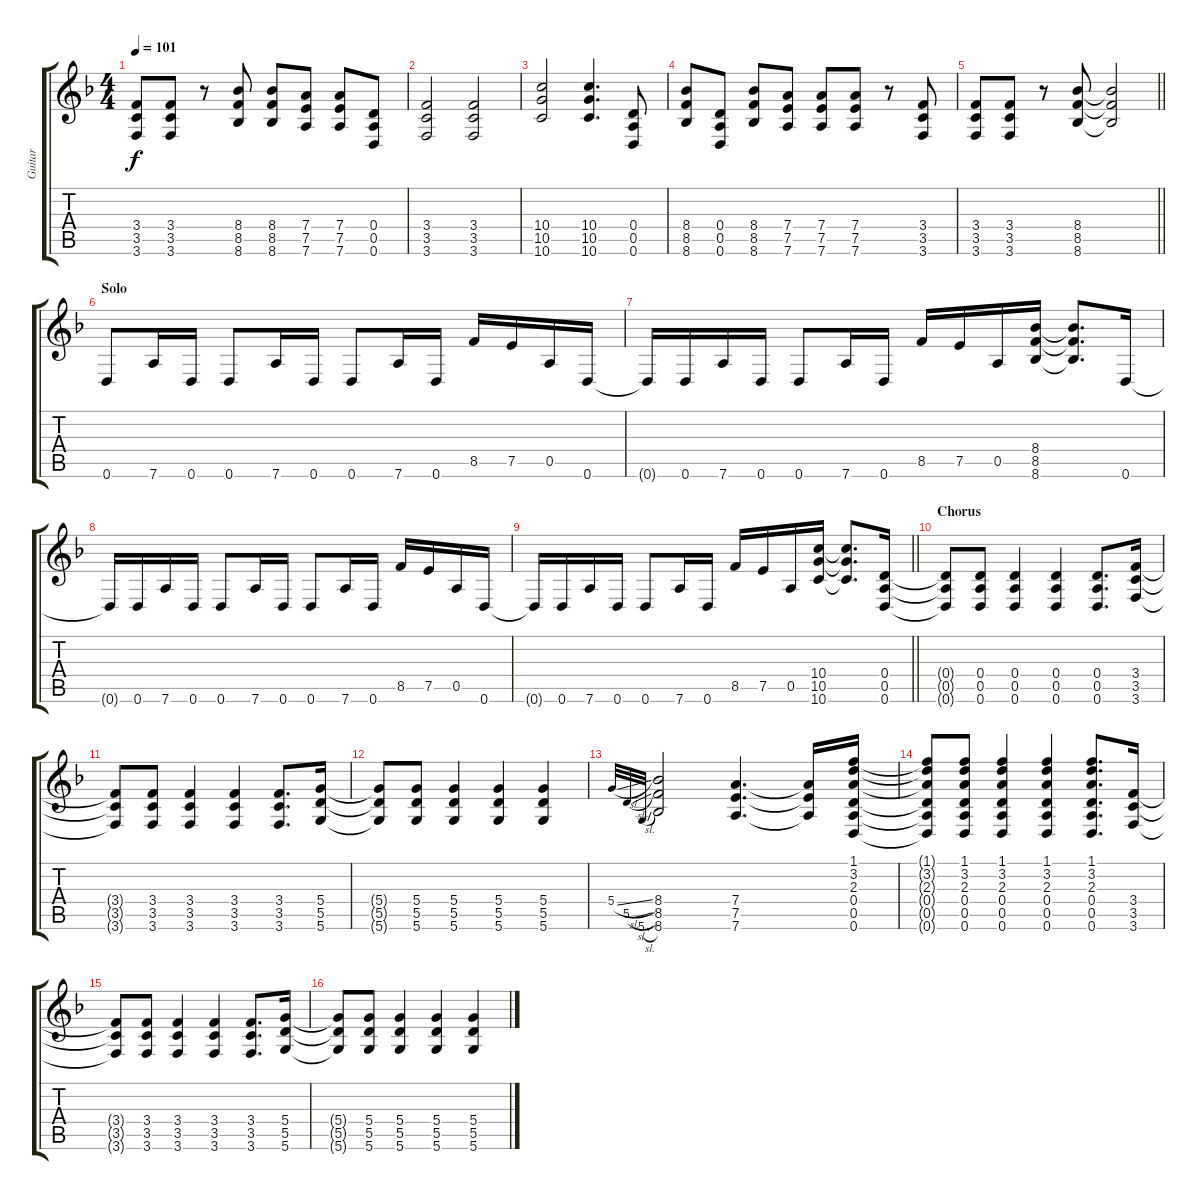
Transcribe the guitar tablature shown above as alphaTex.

\track ("Guitar" "Guitar") {instrument distortionguitar}
\staff {score tabs}
\tuning (E4 B3 G3 D3 A2 D2) {hide}
\ts (4 4)
\tempo 101
\clef g2
\ks dminor
(3.4 3.5 3.6).8{dy f} (3.4 3.5 3.6).8 r.8 (8.4 8.5 8.6).8 (8.4 8.5 8.6).8 (7.4 7.5 7.6).8 (7.4 7.5 7.6).8 (0.4 0.5 0.6).8 |
(3.4 3.5 3.6).2 (3.4 3.5 3.6).2 |
(10.4 10.5 10.6).2 (10.4 10.5 10.6).4{d} (0.4 0.5 0.6).8 |
(8.4 8.5 8.6).8 (0.4 0.5 0.6).8 (8.4 8.5 8.6).8 (7.4 7.5 7.6).8 (7.4 7.5 7.6).8 (7.4 7.5 7.6).8 r.8 (3.4 3.5 3.6).8 |
\barLineRight lightlight
(3.4 3.5 3.6).8 (3.4 3.5 3.6).8 r.8 (8.4 8.5 8.6).8 (8.4{t} 8.5{t} 8.6{t}).2 |
\section ("" "Solo")
0.6.8 7.6.16 0.6.16 0.6.8 7.6.16 0.6.16 0.6.8 7.6.16 0.6.16 8.5.16 7.5.16 0.5.16 0.6.16 |
0.6{t}.16 0.6.16 7.6.16 0.6.16 0.6.8 7.6.16 0.6.16 8.5.16 7.5.16 0.5.16 (8.4 8.5 8.6).16 (8.4{t} 8.5{t} 8.6{t}).8{d} 0.6.16 |
0.6{t}.16 0.6.16 7.6.16 0.6.16 0.6.8 7.6.16 0.6.16 0.6.8 7.6.16 0.6.16 8.5.16 7.5.16 0.5.16 0.6.16 |
\barLineRight lightlight
0.6{t}.16 0.6.16 7.6.16 0.6.16 0.6.8 7.6.16 0.6.16 8.5.16 7.5.16 0.5.16 (10.4 10.5 10.6).16 (10.4{t} 10.5{t} 10.6{t}).8{d} (0.4 0.5 0.6).16 |
\section ("" "Chorus")
(0.4{t} 0.5{t} 0.6{t}).8 (0.4 0.5 0.6).8 (0.4 0.5 0.6).4 (0.4 0.5 0.6).4 (0.4 0.5 0.6).8{d} (3.4 3.5 3.6).16 |
(3.4{t} 3.5{t} 3.6{t}).8 (3.4 3.5 3.6).8 (3.4 3.5 3.6).4 (3.4 3.5 3.6).4 (3.4 3.5 3.6).8{d} (5.4 5.5 5.6).16 |
(5.4{t} 5.5{t} 5.6{t}).8 (5.4 5.5 5.6).8 (5.4 5.5 5.6).4 (5.4 5.5 5.6).4 (5.4 5.5 5.6).4 |
5.4{sl}.32{gr onbeat} 5.5{sl}.32{gr onbeat} 5.6{sl}.32{gr onbeat} (8.4 8.5 8.6).2 (7.4 7.5 7.6).4{d} (7.4{t} 7.5{t} 7.6{t}).16 (1.1 3.2 2.3 0.4 0.5 0.6).16 |
(1.1{t} 3.2{t} 2.3{t} 0.4{t} 0.5{t} 0.6{t}).8 (1.1 3.2 2.3 0.4 0.5 0.6).8 (1.1 3.2 2.3 0.4 0.5 0.6).4 (1.1 3.2 2.3 0.4 0.5 0.6).4 (1.1 3.2 2.3 0.4 0.5 0.6).8{d} (3.4 3.5 3.6).16 |
(3.4{t} 3.5{t} 3.6{t}).8 (3.4 3.5 3.6).8 (3.4 3.5 3.6).4 (3.4 3.5 3.6).4 (3.4 3.5 3.6).8{d} (5.4 5.5 5.6).16 |
(5.4{t} 5.5{t} 5.6{t}).8 (5.4 5.5 5.6).8 (5.4 5.5 5.6).4 (5.4 5.5 5.6).4 (5.4 5.5 5.6).4
